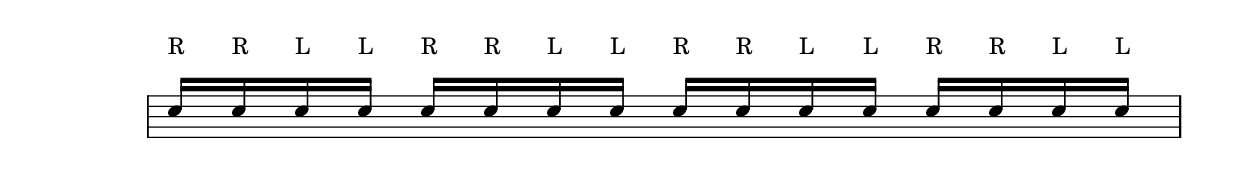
\version "2.22.1"

rudiment = \drummode {
  \repeat unfold 4 {
    sn16^"R" 16^"R" sn16^"L" 16^"L"
  }
}

\score {
  <<
    \new DrumStaff <<
      \override Score.SystemStartBar.collapse-height = #-inf.0
      \omit Staff.TimeSignature
      \omit Staff.Clef
      \new DrumVoice {
        \override TextScript.Y-offset = 6
        \stemUp
        \rudiment
      }
    >>
  >>

  \layout {
    ragged-last = ##f
  }
}